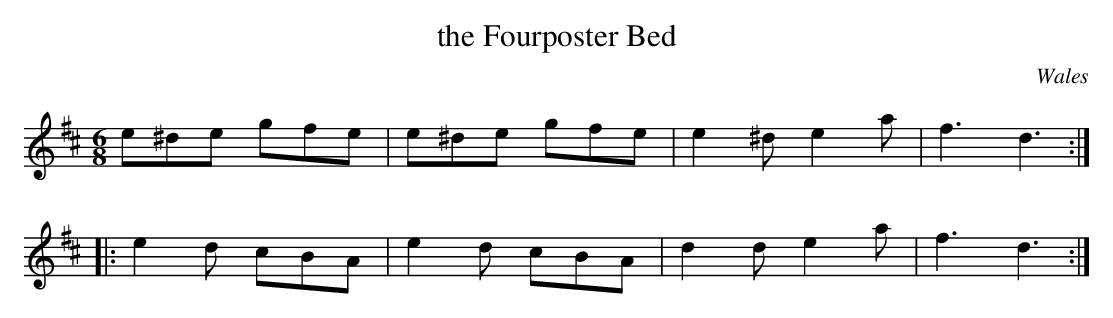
X:1
T:the Fourposter Bed
O:Wales
M:6/8
K:D
e^de gfe | e^de gfe | e2^d e2a | f3 d3 :|
|: e2d cBA | e2d cBA | d2d e2a | f3 d3 :|
